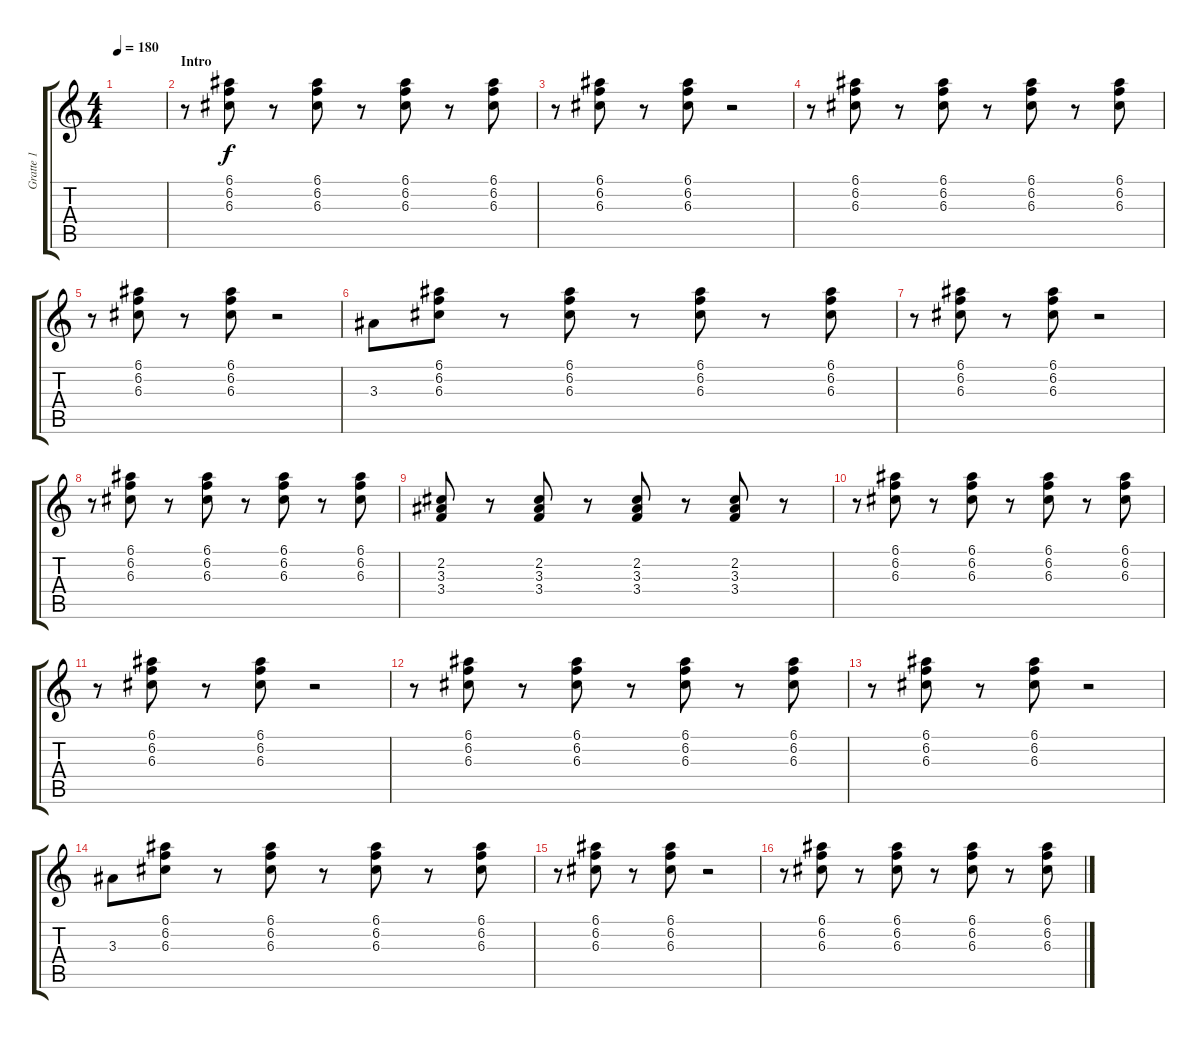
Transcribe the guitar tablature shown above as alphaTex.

\track ("Gratte 1" "Gratte 1") {instrument overdrivenguitar}
\staff {score tabs}
\tuning (E4 B3 G3 D3 A2 E2) {hide}
\ts (4 4)
\tempo 180
\clef g2
\ks c
|
\section ("" "Intro")
r.8 (6.1 6.2 6.3).8 r.8 (6.1 6.2 6.3).8 r.8 (6.1 6.2 6.3).8 r.8 (6.1 6.2 6.3).8 |
r.8 (6.1 6.2 6.3).8 r.8 (6.1 6.2 6.3).8 r.2 |
r.8 (6.1 6.2 6.3).8 r.8 (6.1 6.2 6.3).8 r.8 (6.1 6.2 6.3).8 r.8 (6.1 6.2 6.3).8 |
r.8 (6.1 6.2 6.3).8 r.8 (6.1 6.2 6.3).8 r.2 |
3.3.8 (6.1 6.2 6.3).8 r.8 (6.1 6.2 6.3).8 r.8 (6.1 6.2 6.3).8 r.8 (6.1 6.2 6.3).8 |
r.8 (6.1 6.2 6.3).8 r.8 (6.1 6.2 6.3).8 r.2 |
r.8 (6.1 6.2 6.3).8 r.8 (6.1 6.2 6.3).8 r.8 (6.1 6.2 6.3).8 r.8 (6.1 6.2 6.3).8 |
(2.2 3.3 3.4).8 r.8 (2.2 3.3 3.4).8 r.8 (2.2 3.3 3.4).8 r.8 (2.2 3.3 3.4).8 r.8 |
r.8 (6.1 6.2 6.3).8 r.8 (6.1 6.2 6.3).8 r.8 (6.1 6.2 6.3).8 r.8 (6.1 6.2 6.3).8 |
r.8 (6.1 6.2 6.3).8 r.8 (6.1 6.2 6.3).8 r.2 |
r.8 (6.1 6.2 6.3).8 r.8 (6.1 6.2 6.3).8 r.8 (6.1 6.2 6.3).8 r.8 (6.1 6.2 6.3).8 |
r.8 (6.1 6.2 6.3).8 r.8 (6.1 6.2 6.3).8 r.2 |
3.3.8 (6.1 6.2 6.3).8 r.8 (6.1 6.2 6.3).8 r.8 (6.1 6.2 6.3).8 r.8 (6.1 6.2 6.3).8 |
r.8 (6.1 6.2 6.3).8 r.8 (6.1 6.2 6.3).8 r.2 |
r.8 (6.1 6.2 6.3).8 r.8 (6.1 6.2 6.3).8 r.8 (6.1 6.2 6.3).8 r.8 (6.1 6.2 6.3).8
